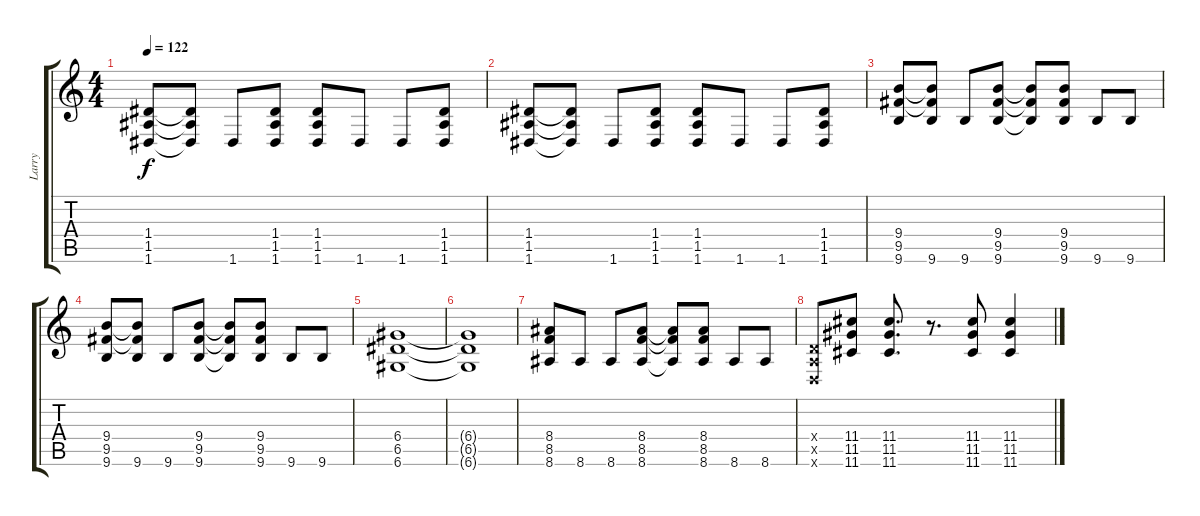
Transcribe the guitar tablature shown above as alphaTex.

\track ("Larry " "Larry ") {instrument distortionguitar}
\staff {score tabs}
\tuning (E4 B3 G3 D3 A2 D2) {hide}
\ts (4 4)
\tempo 122
\clef g2
\ks c
(1.4 1.5 1.6).8{dy f} (1.4{t} 1.5{t} 1.6{t}).8 1.6.8 (1.4 1.5 1.6).8 (1.4 1.5 1.6).8 1.6.8 1.6.8 (1.4 1.5 1.6).8 |
(1.4 1.5 1.6).8 (1.4{t} 1.5{t} 1.6{t}).8 1.6.8 (1.4 1.5 1.6).8 (1.4 1.5 1.6).8 1.6.8 1.6.8 (1.4 1.5 1.6).8 |
(9.4 9.5 9.6).8 (9.4{t} 9.5{t} 9.6).8 9.6.8 (9.4 9.5 9.6).8 (9.4{t} 9.5{t} 9.6{t}).8 (9.4 9.5 9.6).8 9.6.8 9.6.8 |
(9.4 9.5 9.6).8 (9.4{t} 9.5{t} 9.6).8 9.6.8 (9.4 9.5 9.6).8 (9.4{t} 9.5{t} 9.6{t}).8 (9.4 9.5 9.6).8 9.6.8 9.6.8 |
(6.4 6.5 6.6).1 |
(6.4{t} 6.5{t} 6.6{t}).1 |
(8.4 8.5 8.6).8 8.6.8 8.6.8 (8.4 8.5 8.6).8 (8.4{t} 8.5{t} 8.6{t}).8 (8.4 8.5 8.6).8 8.6.8 8.6.8 |
(0.4{x} 0.5{x} 0.6{x}).8 (11.4 11.5 11.6).8 (11.4 11.5 11.6).8{d} r.8{d} (11.4 11.5 11.6).8 (11.4 11.5 11.6).4
